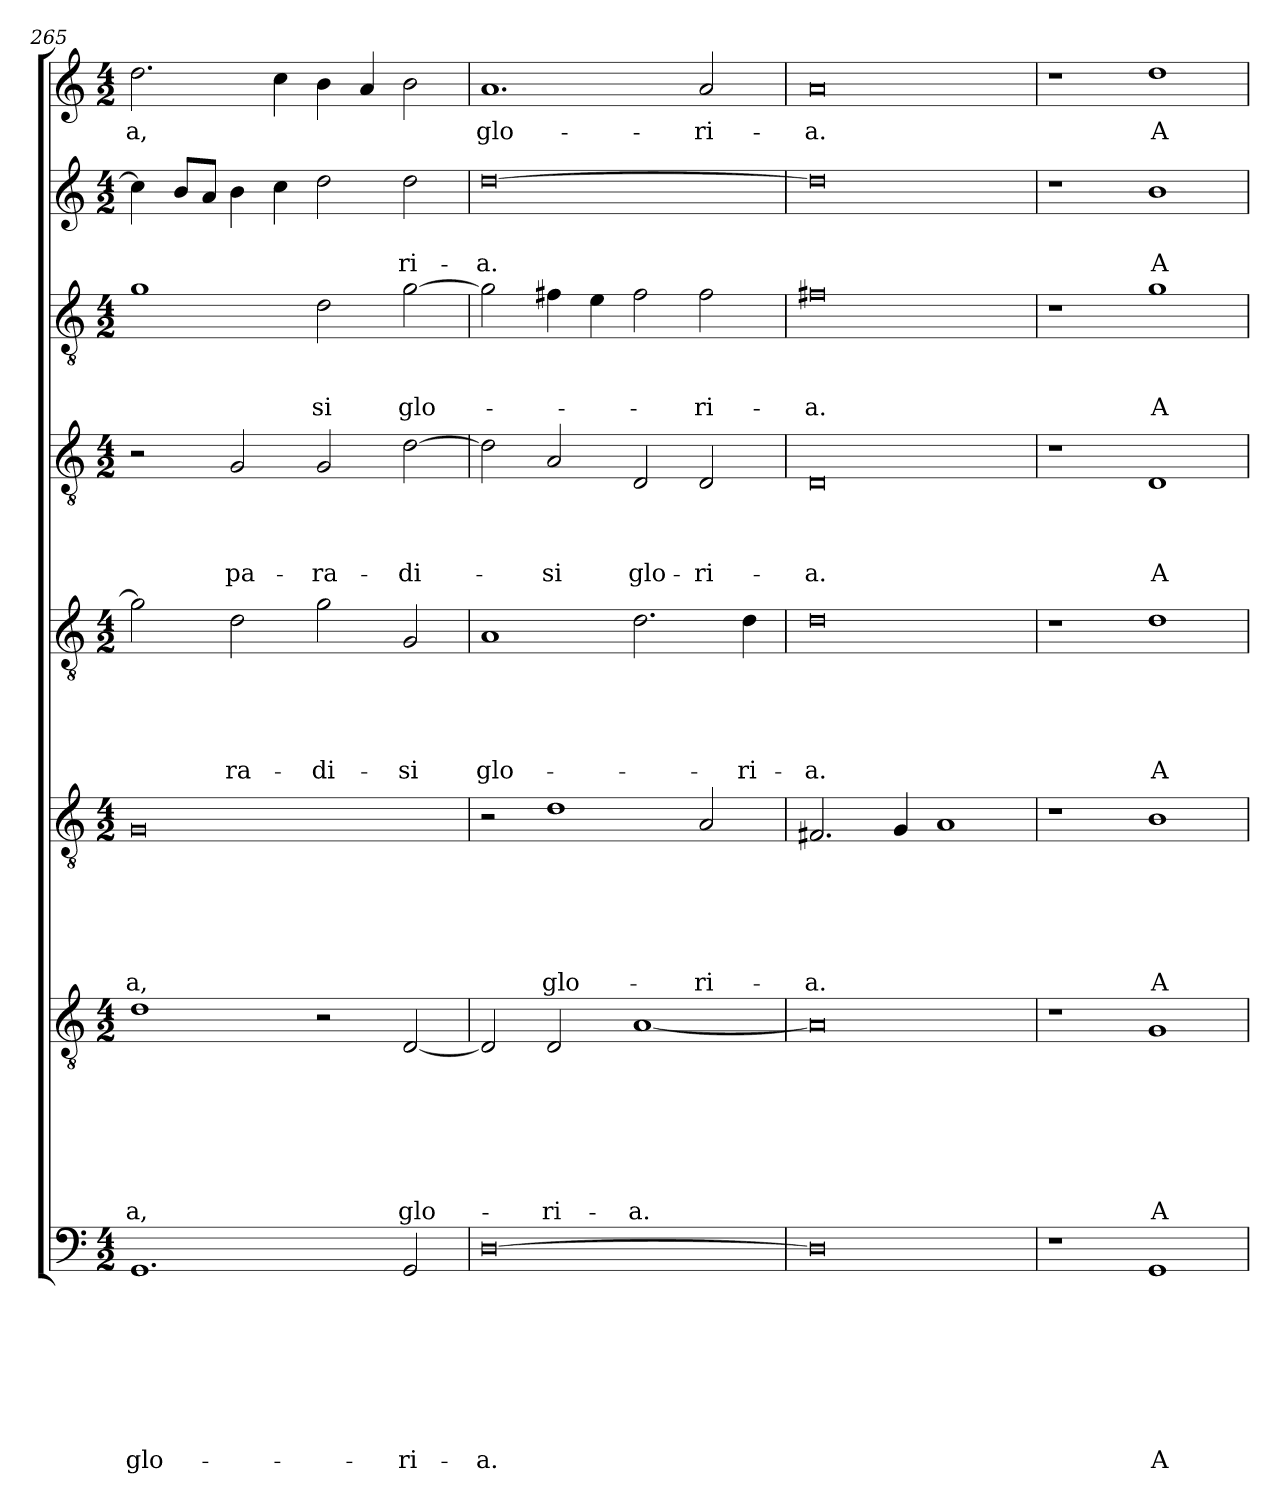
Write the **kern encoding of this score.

**kern	**text	**text	**text	**text	**text	**text	**text	**text	**kern	**text	**text	**text	**text	**text	**text	**text	**kern	**text	**text	**text	**text	**text	**text	**kern	**text	**text	**text	**text	**text	**kern	**text	**text	**text	**text	**kern	**text	**text	**text	**kern	**text	**text	**kern	**text
*part8	*part8	*part8	*part8	*part8	*part8	*part8	*part8	*part8	*part7	*part7	*part7	*part7	*part7	*part7	*part7	*part7	*part6	*part6	*part6	*part6	*part6	*part6	*part6	*part5	*part5	*part5	*part5	*part5	*part5	*part4	*part4	*part4	*part4	*part4	*part3	*part3	*part3	*part3	*part2	*part2	*part2	*part1	*part1
*staff8	*staff8	*staff8	*staff8	*staff8	*staff8	*staff8	*staff8	*staff8	*staff7	*staff7	*staff7	*staff7	*staff7	*staff7	*staff7	*staff7	*staff6	*staff6	*staff6	*staff6	*staff6	*staff6	*staff6	*staff5	*staff5	*staff5	*staff5	*staff5	*staff5	*staff4	*staff4	*staff4	*staff4	*staff4	*staff3	*staff3	*staff3	*staff3	*staff2	*staff2	*staff2	*staff1	*staff1
*clefF4	*	*	*	*	*	*	*	*	*clefGv2	*	*	*	*	*	*	*	*clefGv2	*	*	*	*	*	*	*clefGv2	*	*	*	*	*	*clefGv2	*	*	*	*	*clefGv2	*	*	*	*clefG2	*	*	*clefG2	*
*k[]	*	*	*	*	*	*	*	*	*k[]	*	*	*	*	*	*	*	*k[]	*	*	*	*	*	*	*k[]	*	*	*	*	*	*k[]	*	*	*	*	*k[]	*	*	*	*k[]	*	*	*k[]	*
*a:	*	*	*	*	*	*	*	*	*a:	*	*	*	*	*	*	*	*a:	*	*	*	*	*	*	*a:	*	*	*	*	*	*a:	*	*	*	*	*a:	*	*	*	*a:	*	*	*a:	*
*M4/2	*	*	*	*	*	*	*	*	*M4/2	*	*	*	*	*	*	*	*M4/2	*	*	*	*	*	*	*M4/2	*	*	*	*	*	*M4/2	*	*	*	*	*M4/2	*	*	*	*M4/2	*	*	*M4/2	*
=265	=265	=265	=265	=265	=265	=265	=265	=265	=265	=265	=265	=265	=265	=265	=265	=265	=265	=265	=265	=265	=265	=265	=265	=265	=265	=265	=265	=265	=265	=265	=265	=265	=265	=265	=265	=265	=265	=265	=265	=265	=265	=265	=265
!	!	!	!	!	!	!	!	!LO:LY:b	!	!	!	!	!	!	!	!LO:LY:b	!	!	!	!	!	!	!LO:LY:b	!	!	!	!	!	!	!	!	!	!	!	!	!	!	!	!	!	!	!	!LO:LY:b
1.GG	.	.	.	.	.	.	.	glo-	1d	.	.	.	.	.	.	-a,	0G	.	.	.	.	.	-a,	2g\]	.	.	.	.	.	2r	.	.	.	.	1g	.	.	.	4cc\]	.	.	2.dd\	-a,
.	.	.	.	.	.	.	.	.	.	.	.	.	.	.	.	.	.	.	.	.	.	.	.	.	.	.	.	.	.	.	.	.	.	.	.	.	.	.	8b/L	.	.	.	.
.	.	.	.	.	.	.	.	.	.	.	.	.	.	.	.	.	.	.	.	.	.	.	.	.	.	.	.	.	.	.	.	.	.	.	.	.	.	.	8a/J	.	.	.	.
!	!	!	!	!	!	!	!	!	!	!	!	!	!	!	!	!	!	!	!	!	!	!	!	!	!	!	!	!	!LO:LY:b	!	!	!	!	!LO:LY:b	!	!	!	!	!	!	!	!	!
.	.	.	.	.	.	.	.	.	.	.	.	.	.	.	.	.	.	.	.	.	.	.	.	2d\	.	.	.	.	-ra-	2G/	.	.	.	pa-	.	.	.	.	4b\	.	.	.	.
.	.	.	.	.	.	.	.	.	.	.	.	.	.	.	.	.	.	.	.	.	.	.	.	.	.	.	.	.	.	.	.	.	.	.	.	.	.	.	4cc\	.	.	4cc\	.
!	!	!	!	!	!	!	!	!	!	!	!	!	!	!	!	!	!	!	!	!	!	!	!	!	!	!	!	!	!LO:LY:b	!	!	!	!	!LO:LY:b	!	!	!	!LO:LY:b	!	!	!	!	!
.	.	.	.	.	.	.	.	.	2r	.	.	.	.	.	.	.	.	.	.	.	.	.	.	2g\	.	.	.	.	-di-	2G/	.	.	.	-ra-	2d\	.	.	-si	2dd\	.	.	4b\	.
.	.	.	.	.	.	.	.	.	.	.	.	.	.	.	.	.	.	.	.	.	.	.	.	.	.	.	.	.	.	.	.	.	.	.	.	.	.	.	.	.	.	4a/	.
!	!	!	!	!	!	!	!	!LO:LY:b	!	!	!	!	!	!	!	!LO:LY:b	!	!	!	!	!	!	!	!	!	!	!	!	!LO:LY:b	!	!	!	!	!LO:LY:b	!	!	!	!LO:LY:b	!	!	!LO:LY:b	!	!
2GG/	.	.	.	.	.	.	.	-ri-	[2D/	.	.	.	.	.	.	glo-	.	.	.	.	.	.	.	2G/	.	.	.	.	-si	[2d\	.	.	.	-di-	[2g\	.	.	glo-	2dd\	.	-ri-	2b\	.
=266	=266	=266	=266	=266	=266	=266	=266	=266	=266	=266	=266	=266	=266	=266	=266	=266	=266	=266	=266	=266	=266	=266	=266	=266	=266	=266	=266	=266	=266	=266	=266	=266	=266	=266	=266	=266	=266	=266	=266	=266	=266	=266	=266
!	!	!	!	!	!	!	!	!LO:LY:b	!	!	!	!	!	!	!	!	!	!	!	!	!	!	!	!	!	!	!	!	!LO:LY:b	!	!	!	!	!	!	!	!	!	!	!	!LO:LY:b	!	!LO:LY:b
[0D	.	.	.	.	.	.	.	-a.	2D/]	.	.	.	.	.	.	.	2r	.	.	.	.	.	.	1A	.	.	.	.	glo-	2d\]	.	.	.	.	2g\]	.	.	.	[0dd	.	-a.	1.a	glo-
!	!	!	!	!	!	!	!	!	!	!	!	!	!	!	!	!LO:LY:b	!	!	!	!	!	!	!LO:LY:b	!	!	!	!	!	!	!	!	!	!	!LO:LY:b	!	!	!	!	!	!	!	!	!
.	.	.	.	.	.	.	.	.	2D/	.	.	.	.	.	.	-ri-	1d	.	.	.	.	.	glo-	.	.	.	.	.	.	2A/	.	.	.	-si	4f#X\	.	.	.	.	.	.	.	.
.	.	.	.	.	.	.	.	.	.	.	.	.	.	.	.	.	.	.	.	.	.	.	.	.	.	.	.	.	.	.	.	.	.	.	4e\	.	.	.	.	.	.	.	.
!	!	!	!	!	!	!	!	!	!	!	!	!	!	!	!	!LO:LY:b	!	!	!	!	!	!	!	!	!	!	!	!	!	!	!	!	!	!LO:LY:b	!	!	!	!	!	!	!	!	!
.	.	.	.	.	.	.	.	.	[1A	.	.	.	.	.	.	-a.	.	.	.	.	.	.	.	2.d\	.	.	.	.	.	2D/	.	.	.	glo-	2f#\	.	.	.	.	.	.	.	.
!	!	!	!	!	!	!	!	!	!	!	!	!	!	!	!	!	!	!	!	!	!	!	!LO:LY:b	!	!	!	!	!	!	!	!	!	!	!LO:LY:b	!	!	!	!LO:LY:b	!	!	!	!	!LO:LY:b
.	.	.	.	.	.	.	.	.	.	.	.	.	.	.	.	.	2A/	.	.	.	.	.	-ri-	.	.	.	.	.	.	2D/	.	.	.	-ri-	2f#\	.	.	-ri-	.	.	.	2a/	-ri-
!	!	!	!	!	!	!	!	!	!	!	!	!	!	!	!	!	!	!	!	!	!	!	!	!	!	!	!	!	!LO:LY:b	!	!	!	!	!	!	!	!	!	!	!	!	!	!
.	.	.	.	.	.	.	.	.	.	.	.	.	.	.	.	.	.	.	.	.	.	.	.	4d\	.	.	.	.	-ri-	.	.	.	.	.	.	.	.	.	.	.	.	.	.
=267	=267	=267	=267	=267	=267	=267	=267	=267	=267	=267	=267	=267	=267	=267	=267	=267	=267	=267	=267	=267	=267	=267	=267	=267	=267	=267	=267	=267	=267	=267	=267	=267	=267	=267	=267	=267	=267	=267	=267	=267	=267	=267	=267
!	!	!	!	!	!	!	!	!	!	!	!	!	!	!	!	!	!	!	!	!	!	!	!LO:LY:b	!	!	!	!	!	!LO:LY:b	!	!	!	!	!LO:LY:b	!	!	!	!LO:LY:b	!	!	!	!	!LO:LY:b
0D]	.	.	.	.	.	.	.	.	0A]	.	.	.	.	.	.	.	2.F#X/	.	.	.	.	.	-a.	0d	.	.	.	.	-a.	0D	.	.	.	-a.	0f#X	.	.	-a.	0dd]	.	.	0a	-a.
.	.	.	.	.	.	.	.	.	.	.	.	.	.	.	.	.	4G/	.	.	.	.	.	.	.	.	.	.	.	.	.	.	.	.	.	.	.	.	.	.	.	.	.	.
.	.	.	.	.	.	.	.	.	.	.	.	.	.	.	.	.	1A	.	.	.	.	.	.	.	.	.	.	.	.	.	.	.	.	.	.	.	.	.	.	.	.	.	.
=268	=268	=268	=268	=268	=268	=268	=268	=268	=268	=268	=268	=268	=268	=268	=268	=268	=268	=268	=268	=268	=268	=268	=268	=268	=268	=268	=268	=268	=268	=268	=268	=268	=268	=268	=268	=268	=268	=268	=268	=268	=268	=268	=268
1r	.	.	.	.	.	.	.	.	1r	.	.	.	.	.	.	.	1r	.	.	.	.	.	.	1r	.	.	.	.	.	1r	.	.	.	.	1r	.	.	.	1r	.	.	1r	.
!	!	!	!	!	!	!	!	!LO:LY:b	!	!	!	!	!	!	!	!LO:LY:b	!	!	!	!	!	!	!LO:LY:b	!	!	!	!	!	!LO:LY:b	!	!	!	!	!LO:LY:b	!	!	!	!LO:LY:b	!	!	!LO:LY:b	!	!LO:LY:b
1GG	.	.	.	.	.	.	.	A-	1G	.	.	.	.	.	.	A-	1B	.	.	.	.	.	A-	1d	.	.	.	.	A-	1D	.	.	.	A-	1g	.	.	A-	1b	.	A-	1dd	A-
=	=	=	=	=	=	=	=	=	=	=	=	=	=	=	=	=	=	=	=	=	=	=	=	=	=	=	=	=	=	=	=	=	=	=	=	=	=	=	=	=	=	=	=
*-	*-	*-	*-	*-	*-	*-	*-	*-	*-	*-	*-	*-	*-	*-	*-	*-	*-	*-	*-	*-	*-	*-	*-	*-	*-	*-	*-	*-	*-	*-	*-	*-	*-	*-	*-	*-	*-	*-	*-	*-	*-	*-	*-
